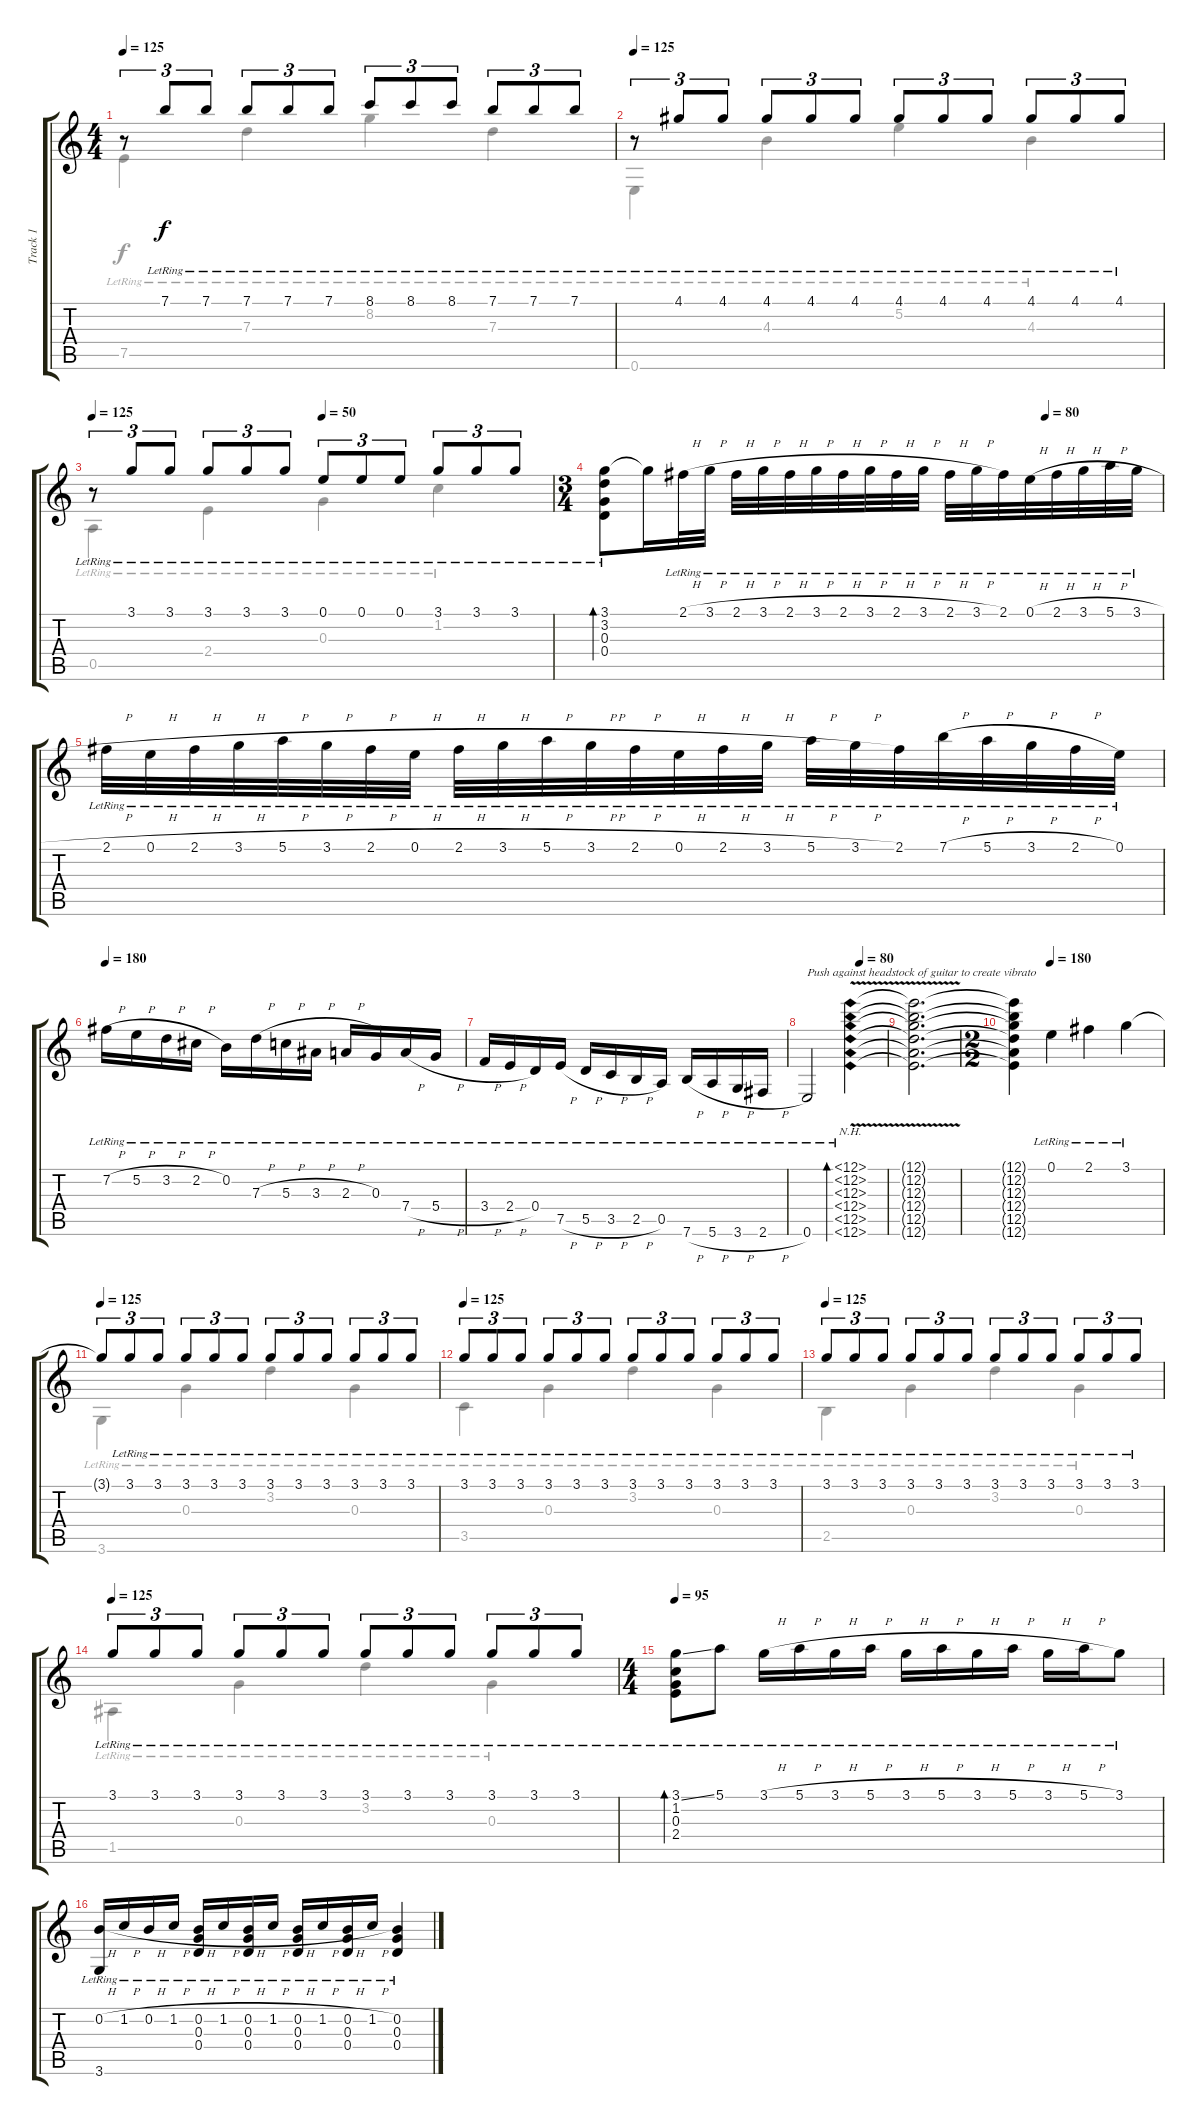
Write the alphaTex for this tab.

\track ("Track 1" "Track 1") {instrument acousticguitarsteel}
\staff {score tabs}
\tuning (E4 B3 G3 D3 A2 E2) {hide}
\voice
\ts (4 4)
\tempo 125
\clef g2
\ks c
r.8{tu (3 2) dy f} 7.1{lr}.8{tu (3 2)} 7.1{lr}.8{tu (3 2)} 7.1{lr}.8{tu (3 2)} 7.1{lr}.8{tu (3 2)} 7.1{lr}.8{tu (3 2)} 8.1{lr}.8{tu (3 2)} 8.1{lr}.8{tu (3 2)} 8.1{lr}.8{tu (3 2)} 7.1{lr}.8{tu (3 2)} 7.1{lr}.8{tu (3 2)} 7.1{lr}.8{tu (3 2)} |
\tempo 125
r.8{tu (3 2)} 4.1{lr}.8{tu (3 2)} 4.1{lr}.8{tu (3 2)} 4.1{lr}.8{tu (3 2)} 4.1{lr}.8{tu (3 2)} 4.1{lr}.8{tu (3 2)} 4.1{lr}.8{tu (3 2)} 4.1{lr}.8{tu (3 2)} 4.1{lr}.8{tu (3 2)} 4.1{lr}.8{tu (3 2)} 4.1{lr}.8{tu (3 2)} 4.1{lr}.8{tu (3 2)} |
\tempo 125
\tempo (50 0.5)
r.8{tu (3 2)} 3.1{lr}.8{tu (3 2)} 3.1{lr}.8{tu (3 2)} 3.1{lr}.8{tu (3 2)} 3.1{lr}.8{tu (3 2)} 3.1{lr}.8{tu (3 2)} 0.1{lr}.8{tu (3 2)} 0.1{lr}.8{tu (3 2)} 0.1{lr}.8{tu (3 2)} 3.1{lr}.8{tu (3 2)} 3.1{lr}.8{tu (3 2)} 3.1{lr}.8{tu (3 2)} |
\ts (3 4)
\tempo (80 0.7916666666666666)
(3.1{lr} 3.2{lr} 0.3{lr} 0.4{lr}).8{bd 480} 3.1{t}.16 2.1{h lr}.32 3.1{h lr}.32 2.1{h lr}.32 3.1{h lr}.32 2.1{h lr}.32 3.1{h lr}.32 2.1{h lr}.32 3.1{h lr}.32 2.1{h lr}.32 3.1{h lr}.32 2.1{h lr}.32 3.1{h lr}.32 2.1{lr}.32 0.1{h lr}.32 2.1{h lr}.32 3.1{h lr}.32 5.1{h lr}.32 3.1{h lr}.32 |
2.1{h lr}.32 0.1{h lr}.32 2.1{h lr}.32 3.1{h lr}.32 5.1{h lr}.32 3.1{h lr}.32 2.1{h lr}.32 0.1{h lr}.32 2.1{h lr}.32 3.1{h lr}.32 5.1{h lr}.32 3.1{h lr}.32 2.1{h lr}.32 0.1{h lr}.32 2.1{h lr}.32 3.1{h lr}.32 5.1{h lr}.32 3.1{h lr}.32 2.1{lr}.32 7.1{h lr}.32 5.1{h lr}.32 3.1{h lr}.32 2.1{h lr}.32 0.1{lr}.32 |
\tempo 180
7.2{h lr}.16 5.2{h lr}.16 3.2{h lr}.16 2.2{h lr}.16 0.2{lr}.16 7.3{h lr}.16 5.3{h lr}.16 3.3{h lr}.16 2.3{h lr}.16 0.3{lr}.16 7.4{h lr}.16 5.4{h lr}.16 |
3.4{h lr}.16 2.4{h lr}.16 0.4{lr}.16 7.5{h lr}.16 5.5{h lr}.16 3.5{h lr}.16 2.5{h lr}.16 0.5{lr}.16 7.6{h lr}.16 5.6{h lr}.16 3.6{h lr}.16 2.6{h lr}.16 |
\tempo (80 0.6666666666666666)
0.6{lr}.2{txt "Push against headstock of guitar to create vibrato"} (12.1{nh v lr} 12.2{nh v lr} 12.3{nh v lr} 12.4{nh v lr} 12.5{nh v lr} 12.6{nh v lr}).4{bd 120} |
(12.1{t} 12.2{t} 12.3{t} 12.4{t} 12.5{t} 12.6{t}).2{d} |
\ts (2 2)
\tempo (180 0.25)
(12.1{t} 12.2{t} 12.3{t} 12.4{t} 12.5{t} 12.6{t}).4 0.1{lr}.4 2.1{lr}.4 3.1{lr}.4 |
\tempo 125
3.1{t}.8{tu (3 2)} 3.1{lr}.8{tu (3 2)} 3.1{lr}.8{tu (3 2)} 3.1{lr}.8{tu (3 2)} 3.1{lr}.8{tu (3 2)} 3.1{lr}.8{tu (3 2)} 3.1{lr}.8{tu (3 2)} 3.1{lr}.8{tu (3 2)} 3.1{lr}.8{tu (3 2)} 3.1{lr}.8{tu (3 2)} 3.1{lr}.8{tu (3 2)} 3.1{lr}.8{tu (3 2)} |
\tempo 125
3.1{lr}.8{tu (3 2)} 3.1{lr}.8{tu (3 2)} 3.1{lr}.8{tu (3 2)} 3.1{lr}.8{tu (3 2)} 3.1{lr}.8{tu (3 2)} 3.1{lr}.8{tu (3 2)} 3.1{lr}.8{tu (3 2)} 3.1{lr}.8{tu (3 2)} 3.1{lr}.8{tu (3 2)} 3.1{lr}.8{tu (3 2)} 3.1{lr}.8{tu (3 2)} 3.1{lr}.8{tu (3 2)} |
\tempo 125
3.1{lr}.8{tu (3 2)} 3.1{lr}.8{tu (3 2)} 3.1{lr}.8{tu (3 2)} 3.1{lr}.8{tu (3 2)} 3.1{lr}.8{tu (3 2)} 3.1{lr}.8{tu (3 2)} 3.1{lr}.8{tu (3 2)} 3.1{lr}.8{tu (3 2)} 3.1{lr}.8{tu (3 2)} 3.1{lr}.8{tu (3 2)} 3.1{lr}.8{tu (3 2)} 3.1{lr}.8{tu (3 2)} |
\tempo 125
3.1{lr}.8{tu (3 2)} 3.1{lr}.8{tu (3 2)} 3.1{lr}.8{tu (3 2)} 3.1{lr}.8{tu (3 2)} 3.1{lr}.8{tu (3 2)} 3.1{lr}.8{tu (3 2)} 3.1{lr}.8{tu (3 2)} 3.1{lr}.8{tu (3 2)} 3.1{lr}.8{tu (3 2)} 3.1{lr}.8{tu (3 2)} 3.1{lr}.8{tu (3 2)} 3.1{lr}.8{tu (3 2)} |
\ts (4 4)
\tempo 95
(3.1{ss lr} 1.2{lr} 0.3{lr} 2.4{lr}).8{bd 240} 5.1{lr}.8 3.1{h lr}.16 5.1{h lr}.16 3.1{h lr}.16 5.1{h lr}.16 3.1{h lr}.16 5.1{h lr}.16 3.1{h lr}.16 5.1{h lr}.16 3.1{h lr}.16 5.1{h lr}.16 3.1{lr}.8 |
(0.2{h lr} 3.6{lr}).16 1.2{h lr}.16 0.2{h lr}.16 1.2{h lr}.16 (0.2{h lr} 0.3{lr} 0.4{lr}).16 1.2{h lr}.16 (0.2{h lr} 0.3{lr} 0.4{lr}).16 1.2{h lr}.16 (0.2{h lr} 0.3{lr} 0.4{lr}).16 1.2{h lr}.16 (0.2{h lr} 0.3{lr} 0.4{lr}).16 1.2{h lr}.16 (0.2{lr} 0.3{lr} 0.4{lr}).4
\voice
\clef g2
\ottava regular
\simile none
\ks c
7.5{lr}.4{dy f} 7.3{lr}.4 8.2{lr}.4 7.3{lr}.4 |
0.6{lr}.4 4.3{lr}.4 5.2{lr}.4 4.3{lr}.4 |
0.5{lr}.4 2.4{lr}.4 0.3{lr}.4 1.2{lr}.4 |
|
|
|
|
|
|
|
3.6{lr}.4 0.3{lr}.4 3.2{lr}.4 0.3{lr}.4 |
3.5{lr}.4 0.3{lr}.4 3.2{lr}.4 0.3{lr}.4 |
2.5{lr}.4 0.3{lr}.4 3.2{lr}.4 0.3{lr}.4 |
1.5{lr}.4 0.3{lr}.4 3.2{lr}.4 0.3{lr}.4 |
|
